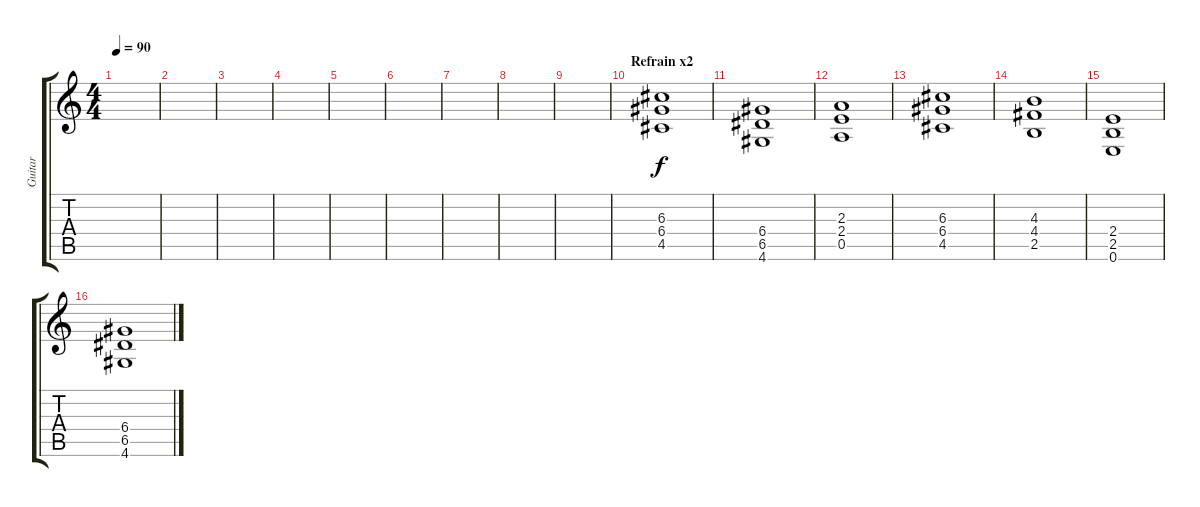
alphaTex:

\track ("Guitar" "Guitar") {instrument distortionguitar}
\staff {score tabs}
\tuning (E4 B3 G3 D3 A2 E2) {hide}
\ts (4 4)
\tempo 90
\clef g2
\ks c
|
|
|
|
|
|
|
|
|
\section ("" "Refrain x2")
(6.3 6.4 4.5).1 |
(6.4 6.5 4.6).1 |
(2.3 2.4 0.5).1 |
(6.3 6.4 4.5).1 |
(4.3 4.4 2.5).1 |
(2.4 2.5 0.6).1 |
(6.4 6.5 4.6).1
